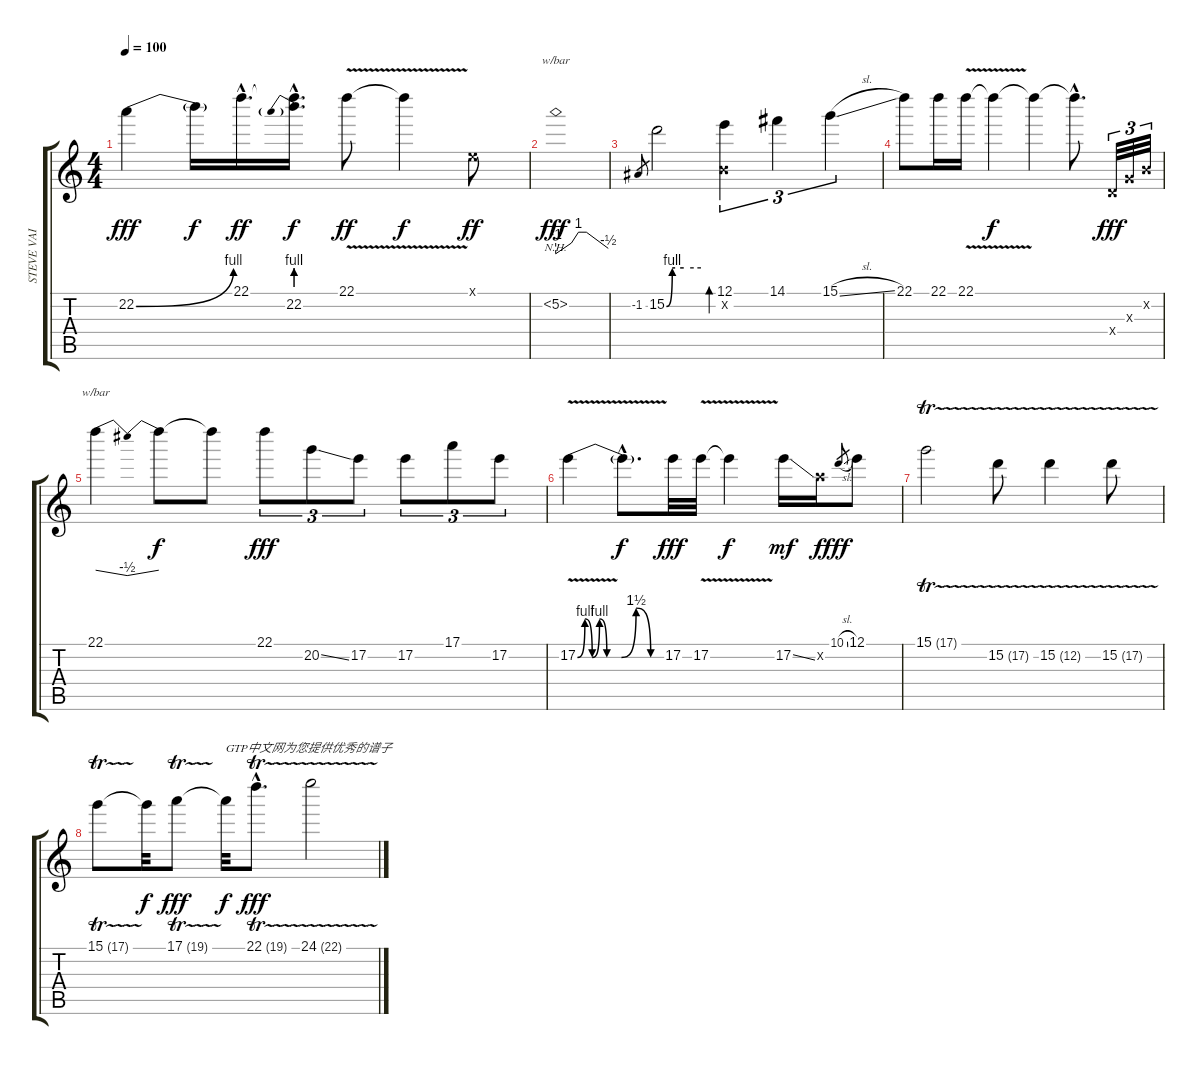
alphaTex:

\track ("STEVE VAI" "STEVE VAI") {instrument overdrivenguitar}
\staff {score tabs}
\tuning (E4 B3 G3 D3 A2 E2) {hide}
\ts (4 4)
\tempo 100
\clef g2
\ks c
22.2{be (bend 0 0 60 4)}.4{dy fff} 22.2{t}.16{dy f} 22.1{hac}.16{d dy ff} (22.1{hac t} 22.2{be (prebend 0 4 60 4) hac}).16{d dy f} 22.1{v}.8{dy ff} 22.1{t}.4{dy f} 0.1{x}.8{dy ff} |
5.2{nh}.1{tbe (custom default 0 -4 18 0 26 4 30 4 35 4 60 -2) dy fff} |
-1.2.8{gr} 15.2{be (custom 0 0 10 4 15 4 30 4 60 4)}.2 (12.1 0.2{x}).4{tu (3 2) bd 120} 14.1.4{tu (3 2)} 15.1{sl}.4{tu (3 2)} |
22.1.8 22.1.16 22.1{v}.16 22.1{t}.4{dy f} 22.1{t}.4 22.1{hac t}.8{d} 0.4{x}.32{tu (3 2) dy fff} 0.3{x}.32{tu (3 2)} 0.2{x}.32{tu (3 2)} |
22.1.4{tbe (dip default 0 0 30 -2 60 0) volume 13} 22.1{t}.8{dy f} 22.1{t}.8 22.1.8{tu (3 2) dy fff volume 16} 20.2{ss}.8{tu (3 2)} 17.2.8{tu (3 2)} 17.2.8{tu (3 2)} 17.1.8{tu (3 2)} 17.2.8{tu (3 2)} |
17.2{be (custom 0 0 5 4 10 0 15 4 20 0 30 0 40 6 50 0 60 0) v}.4 17.2{hac t}.8{d dy f} 17.2.32{dy fff} 17.2{v}.32 17.2{t}.4{dy f} 17.2{ss}.16{dy mf} 10.2{x}.16{dy f} 10.1{sl}.8{gr dy fff} 12.1.8 |
15.1{tr (17 32)}.2 15.2{tr (17 32)}.8 15.2{tr (12 32)}.4 15.2{tr (17 32)}.8 |
15.1{tr (17 32)}.8 15.1{t}.32{dy f} 17.1{tr (19 32)}.8{dy fff} 17.1{t}.32{txt "GTP中文网为您提供优秀的谱子" dy f} 22.1{tr (19 32) hac}.8{d dy fff} 24.1{tr (22 32)}.2
